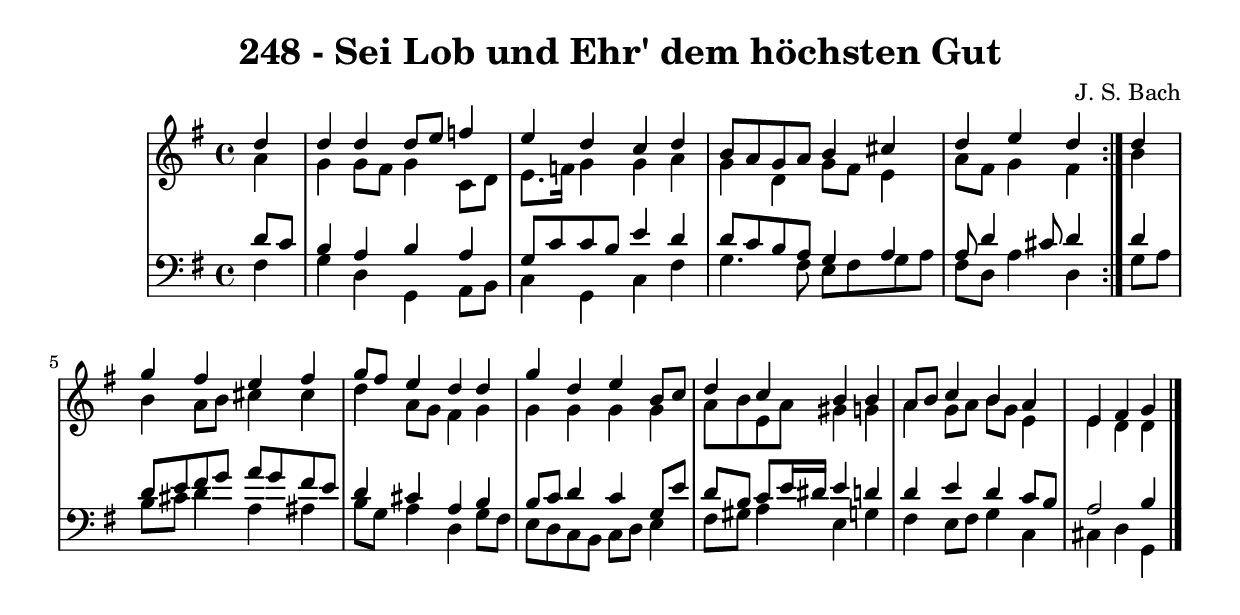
\version "2.10.33"

\header {
  title = "248 - Sei Lob und Ehr' dem höchsten Gut"
  composer = "J. S. Bach"
}


global = {
  \time 4/4
  \key g \major
}


soprano = \relative c'' {
  \repeat volta 2 {
    \partial 4 d4 
    d4 d4 d8 e8 f4 
    e4 d4 c4 d4 
    b8 a8 g8 a8 b4 cis4 
    d4 e4 d4 } d4 
  g4 fis4 e4 fis4   %5
  g8 fis8 e4 d4 d4 
  g4 d4 e4 b8 c8 
  d4 c4 b4 b4 
  a8 b8 c4 b4 a4 
  e4 fis4 g4   %10
  
}

alto = \relative c'' {
  \repeat volta 2 {
    \partial 4 a4 
    g4 g8 fis8 g4 c,8 d8 
    e8. f16 g4 g4 a4 
    g4 d4 g8 fis8 e4 
    a8 fis8 g4 fis4 } b4 
  b4 a8 b8 cis4 cis4   %5
  d4 a8 g8 fis4 g4 
  g4 g4 g4 g4 
  a8 b8 e,8 a8 gis4 g4 
  a4 g8 a8 b8 g8 e4 
  e4 d4 d4   %10
  
}

tenor = \relative c' {
  \repeat volta 2 {
    \partial 4 d8 c8 
    b4 a4 b4 a4 
    g8 c8 c8 b8 e4 d4 
    d8 c8 b8 a8 g4 a4 
    a8 d4 cis8 d4 } d4 
  d8 e8 fis8 g8 a8 g8 fis8 e8   %5
  d4 cis4 a4 b4 
  b8 c8 d4 c4 g8 e'8 
  d8 b8 c8 e16 dis16 e4 d4 
  d4 e4 d4 c8 b8 
  a2 b4   %10
  
}

baixo = \relative c' {
  \repeat volta 2 {
    \partial 4 fis,4 
    g4 d4 g,4 a8 b8 
    c4 g4 c4 fis4 
    g4. fis8 e8 fis8 g8 a8 
    fis8 d8 a'4 d,4 } g8 a8 
  b8 cis8 d4 a4 ais4   %5
  b8 g8 a4 d,4 g8 fis8 
  e8 d8 c8 b8 c8 d8 e4 
  fis8 gis8 a4 e4 g4 
  fis4 e8 fis8 g4 c,4 
  cis4 d4 g,4   %10
  
}

\score {
  <<
    \new StaffGroup <<
      \override StaffGroup.SystemStartBracket #'style = #'line 
      \new Staff {
        <<
          \global
          \new Voice = "soprano" { \voiceOne \soprano }
          \new Voice = "alto" { \voiceTwo \alto }
        >>
      }
      \new Staff {
        <<
          \global
          \clef "bass"
          \new Voice = "tenor" {\voiceOne \tenor }
          \new Voice = "baixo" { \voiceTwo \baixo \bar "|."}
        >>
      }
    >>
  >>
  \layout {}
  \midi {}
}